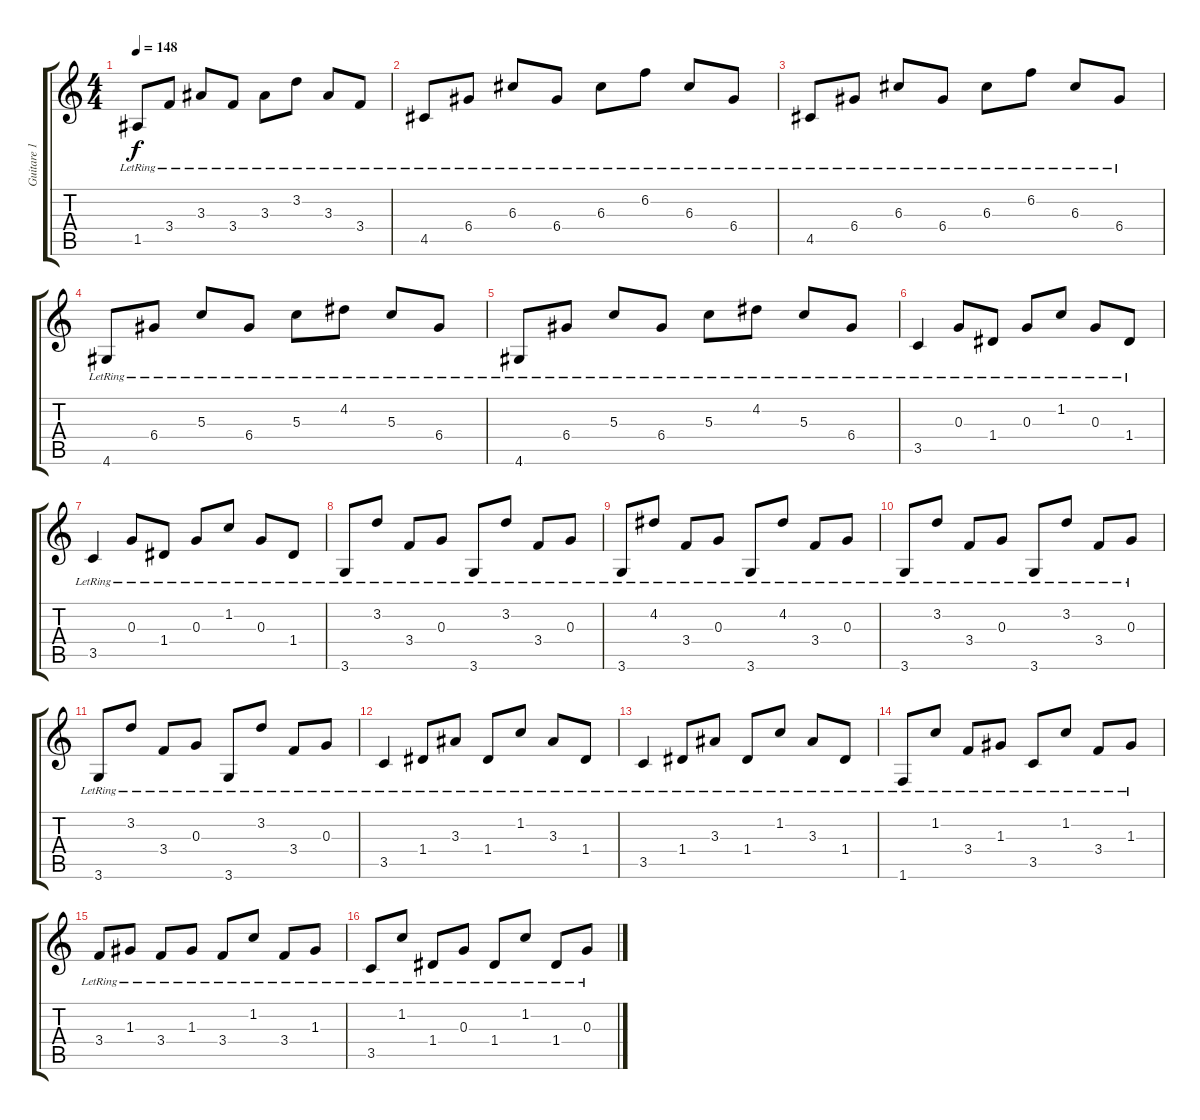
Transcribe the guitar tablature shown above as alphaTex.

\track ("Guitare 1" "Guitare 1") {instrument acousticguitarsteel}
\staff {score tabs}
\tuning (E4 B3 G3 D3 A2 E2) {hide}
\ts (4 4)
\tempo 148
\clef g2
\ks c
1.5{lr}.8{dy f} 3.4{lr}.8 3.3{lr}.8 3.4{lr}.8 3.3{lr}.8 3.2{lr}.8 3.3{lr}.8 3.4{lr}.8 |
4.5{lr}.8 6.4{lr}.8 6.3{lr}.8 6.4{lr}.8 6.3{lr}.8 6.2{lr}.8 6.3{lr}.8 6.4{lr}.8 |
4.5{lr}.8 6.4{lr}.8 6.3{lr}.8 6.4{lr}.8 6.3{lr}.8 6.2{lr}.8 6.3{lr}.8 6.4{lr}.8 |
4.6{lr}.8 6.4{lr}.8 5.3{lr}.8 6.4{lr}.8 5.3{lr}.8 4.2{lr}.8 5.3{lr}.8 6.4{lr}.8 |
4.6{lr}.8 6.4{lr}.8 5.3{lr}.8 6.4{lr}.8 5.3{lr}.8 4.2{lr}.8 5.3{lr}.8 6.4{lr}.8 |
3.5{lr}.4 0.3{lr}.8 1.4{lr}.8 0.3{lr}.8 1.2{lr}.8 0.3{lr}.8 1.4{lr}.8 |
3.5{lr}.4 0.3{lr}.8 1.4{lr}.8 0.3{lr}.8 1.2{lr}.8 0.3{lr}.8 1.4{lr}.8 |
3.6{lr}.8 3.2{lr}.8 3.4{lr}.8 0.3{lr}.8 3.6{lr}.8 3.2{lr}.8 3.4{lr}.8 0.3{lr}.8 |
3.6{lr}.8 4.2{lr}.8 3.4{lr}.8 0.3{lr}.8 3.6{lr}.8 4.2{lr}.8 3.4{lr}.8 0.3{lr}.8 |
3.6{lr}.8 3.2{lr}.8 3.4{lr}.8 0.3{lr}.8 3.6{lr}.8 3.2{lr}.8 3.4{lr}.8 0.3{lr}.8 |
3.6{lr}.8 3.2{lr}.8 3.4{lr}.8 0.3{lr}.8 3.6{lr}.8 3.2{lr}.8 3.4{lr}.8 0.3{lr}.8 |
3.5{lr}.4 1.4{lr}.8 3.3{lr}.8 1.4{lr}.8 1.2{lr}.8 3.3{lr}.8 1.4{lr}.8 |
3.5{lr}.4 1.4{lr}.8 3.3{lr}.8 1.4{lr}.8 1.2{lr}.8 3.3{lr}.8 1.4{lr}.8 |
1.6{lr}.8 1.2{lr}.8 3.4{lr}.8 1.3{lr}.8 3.5{lr}.8 1.2{lr}.8 3.4{lr}.8 1.3{lr}.8 |
3.4{lr}.8 1.3{lr}.8 3.4{lr}.8 1.3{lr}.8 3.4{lr}.8 1.2{lr}.8 3.4{lr}.8 1.3{lr}.8 |
3.5{lr}.8 1.2{lr}.8 1.4{lr}.8 0.3{lr}.8 1.4{lr}.8 1.2{lr}.8 1.4{lr}.8 0.3{lr}.8
